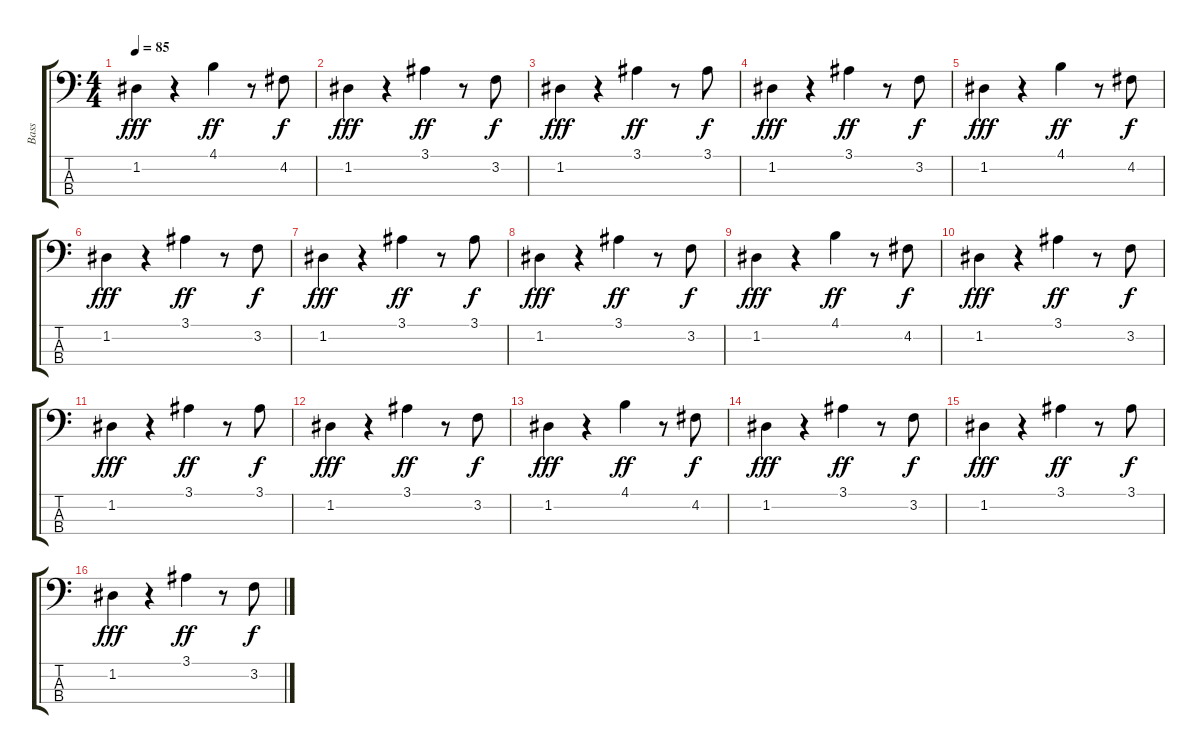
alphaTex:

\track ("Bass" "Bass") {instrument electricbassfinger}
\staff {score tabs}
\tuning (G2 D2 A1 E1) {hide}
\ts (4 4)
\tempo 85
\clef f4
\ks c
1.2.4{dy fff} r.4 4.1.4{dy ff} r.8 4.2.8{dy f} |
1.2.4{dy fff} r.4 3.1.4{dy ff} r.8 3.2.8{dy f} |
1.2.4{dy fff} r.4 3.1.4{dy ff} r.8 3.1.8{dy f} |
1.2.4{dy fff} r.4 3.1.4{dy ff} r.8 3.2.8{dy f} |
1.2.4{dy fff} r.4 4.1.4{dy ff} r.8 4.2.8{dy f} |
1.2.4{dy fff} r.4 3.1.4{dy ff} r.8 3.2.8{dy f} |
1.2.4{dy fff} r.4 3.1.4{dy ff} r.8 3.1.8{dy f} |
1.2.4{dy fff} r.4 3.1.4{dy ff} r.8 3.2.8{dy f} |
1.2.4{dy fff} r.4 4.1.4{dy ff} r.8 4.2.8{dy f} |
1.2.4{dy fff} r.4 3.1.4{dy ff} r.8 3.2.8{dy f} |
1.2.4{dy fff} r.4 3.1.4{dy ff} r.8 3.1.8{dy f} |
1.2.4{dy fff} r.4 3.1.4{dy ff} r.8 3.2.8{dy f} |
1.2.4{dy fff} r.4 4.1.4{dy ff} r.8 4.2.8{dy f} |
1.2.4{dy fff} r.4 3.1.4{dy ff} r.8 3.2.8{dy f} |
1.2.4{dy fff} r.4 3.1.4{dy ff} r.8 3.1.8{dy f} |
1.2.4{dy fff} r.4 3.1.4{dy ff} r.8 3.2.8{dy f}
